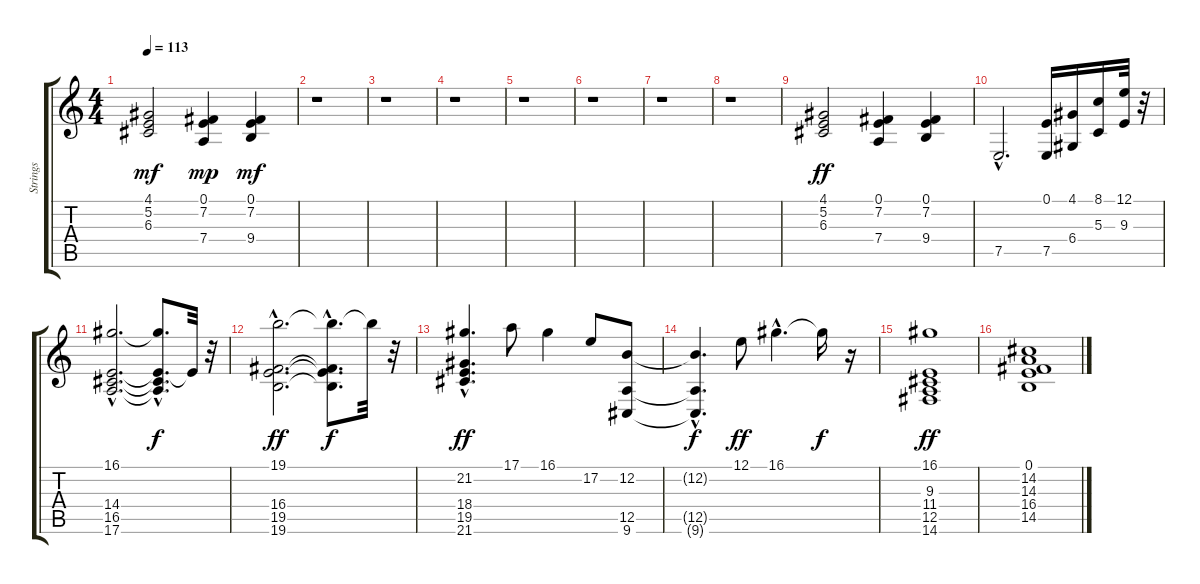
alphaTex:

\track ("Strings " "Strings ") {instrument stringensemble1}
\staff {score tabs}
\tuning (E4 B3 G3 D3 A2 E2) {hide}
\ts (4 4)
\tempo 113
\clef g2
\ks c
(4.1 5.2 6.3).2{dy mf} (0.1 7.2 7.4).4{dy mp} (0.1 7.2 9.4).4{dy mf} |
r.1 |
r.1 |
r.1 |
r.1 |
r.1 |
r.1 |
r.1 |
(4.1 5.2 6.3).2{dy ff} (0.1 7.2 7.4).4 (0.1 7.2 9.4).4 |
7.5{hac}.2{d} (0.1 7.5).16 (4.1 6.4).16 (8.1 5.3).16 (12.1 9.3).32 r.32 |
(16.1{hac} 14.4{hac} 16.5{hac} 17.6{hac}).2{d} (16.1{hac t} 14.4{hac t} 16.5{hac t} 17.6{hac t}).8{d dy f} 14.4{t}.32 r.32 |
(19.1{hac} 16.4{hac} 19.5{hac} 19.6{hac}).2{d dy ff} (19.1{hac t} 16.4{hac t} 19.5{hac t} 19.6{hac t}).8{d dy f} 19.1{t}.32 r.32 |
(21.2{hac} 18.4{hac} 19.5{hac} 21.6{hac}).4{d dy ff} 17.1.8 16.1.4 17.2.8 (12.2 12.5 9.6).8 |
(12.2{hac t} 12.5{hac t} 9.6{hac t}).4{d dy f} 12.1.8{dy ff} 16.1{hac}.4{d} 16.1{t}.16{dy f} r.16 |
(16.1 9.3 11.4 12.5 14.6).1{dy ff} |
(0.1 14.2 14.3 16.4 14.5).1
